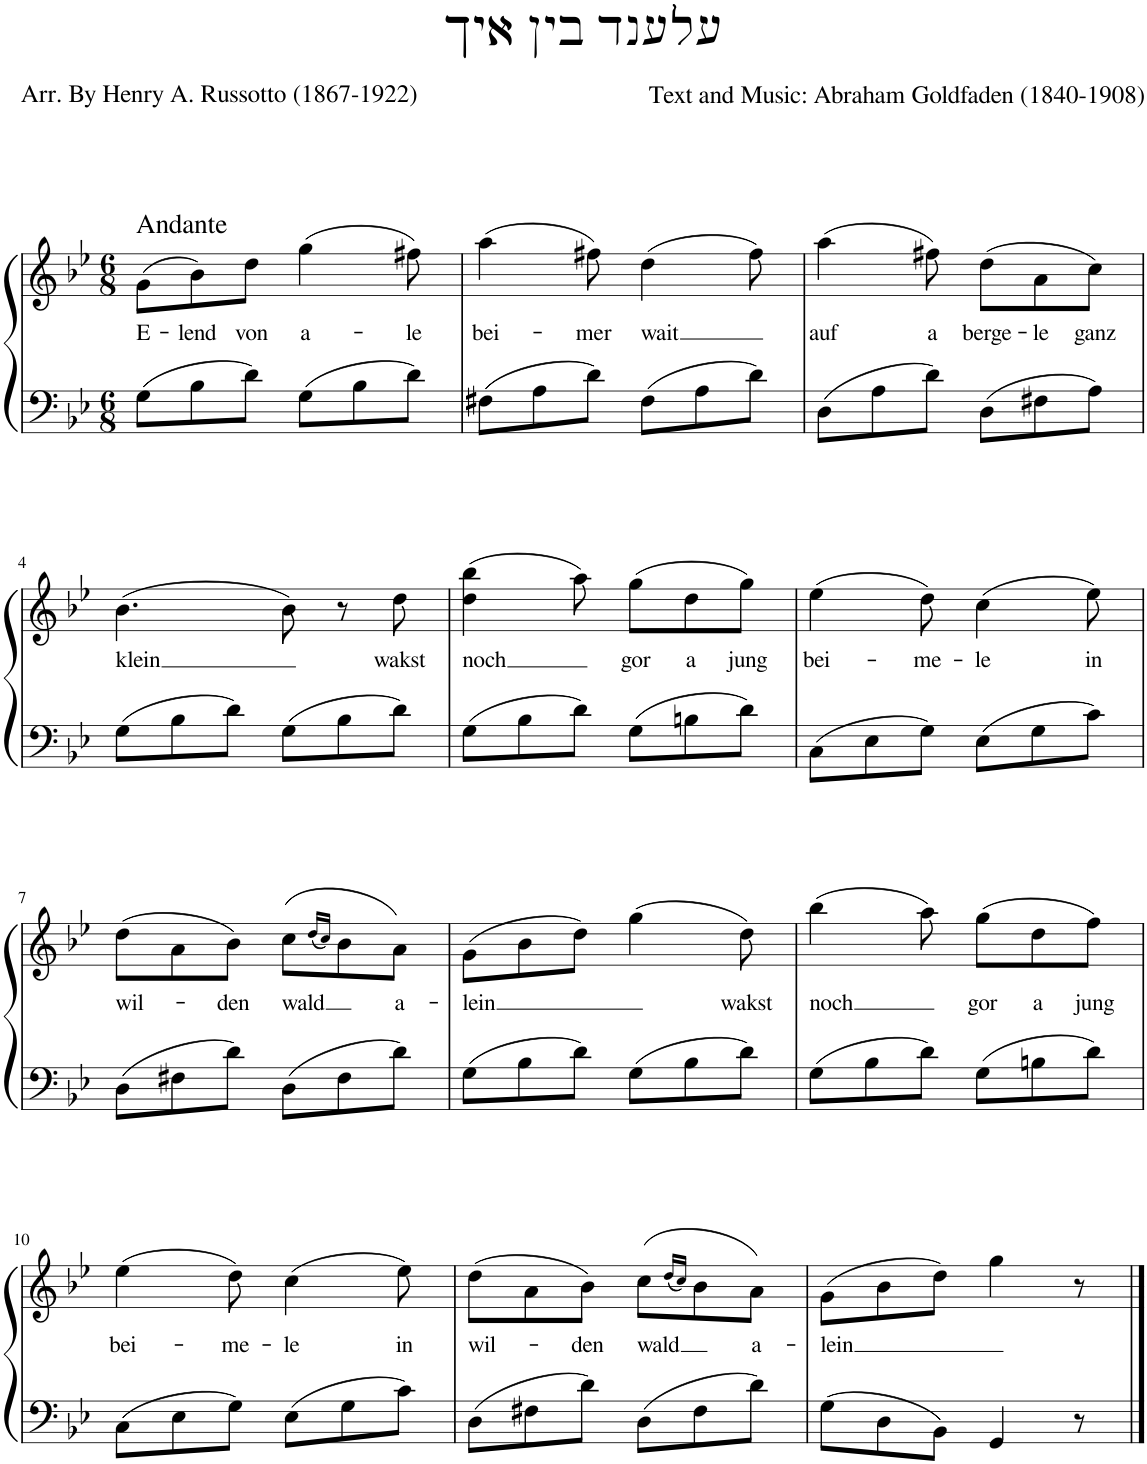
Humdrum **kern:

**kern	**kern	**text
*part1	*part1	*part1
*staff2	*staff1	*staff1
*I"Klavier	*	*
*I'Klav.	*	*
*clefF4	*clefG2	*
*k[b-e-]	*k[b-e-]	*
*M6/8	*M6/8	*
=1	=1	=1
!	!LO:TX:a:t=Andante	!
!	!	!LO:LY:b
8G\L	(8g\L	E-
!	!	!LO:LY:b
8B-\	8b-\)	-lend
!	!	!LO:LY:b
8d\J	8dd\J	von
!	!	!LO:LY:b
8G\L	(4gg\	a-
8B-\	.	.
!	!	!LO:LY:b
8d\J	8ff#X\)	-le
=2	=2	=2
!	!	!LO:LY:b
8F#X\L	(4aa\	bei-
8A\	.	.
!	!	!LO:LY:b
8d\J	8ff#X\)	-mer
!	!	!LO:LY:b
8F#\L	(4dd\	wait
8A\	.	.
8d\J	8ff#\)	.
=3	=3	=3
!	!	!LO:LY:b
8D\L	(4aa\	auf
8A\	.	.
!	!	!LO:LY:b
8d\J	8ff#X\)	a
!	!	!LO:LY:b
8D\L	(8dd\L	berge-
!	!	!LO:LY:b
8F#X\	8a\	-le
!	!	!LO:LY:b
8A\J	8cc\J)	ganz
!!LO:LB:g=z
=4	=4	=4
!	!	!LO:LY:b
8G\L	(4.b-\	klein
8B-\	.	.
8d\J	.	.
8G\L	8b-\)	.
8B-\	8r	.
!	!	!LO:LY:b
8d\J	8dd\	wakst
=5	=5	=5
!	!	!LO:LY:b
8G\L	(4dd\ 4bb-\	noch
8B-\	.	.
8d\J	8aa\)	.
!	!	!LO:LY:b
8G\L	(8gg\L	gor
!	!	!LO:LY:b
8Bn\	8dd\	a
!	!	!LO:LY:b
8d\J	8gg\J)	jung
=6	=6	=6
!	!	!LO:LY:b
8C\L	(4ee-\	bei-
8E-\	.	.
!	!	!LO:LY:b
8G\J	8dd\)	-me-
!	!	!LO:LY:b
8E-\L	(4cc\	-le
8G\	.	.
!	!	!LO:LY:b
8c\J	8ee-\)	in
!!LO:LB:g=z
=7	=7	=7
!	!	!LO:LY:b
8D\L	(8dd\L	wil-
8F#X\	8a\	.
!	!	!LO:LY:b
8d\J	8b-\J)	-den
!	!	!LO:LY:b
8D\L	(8cc\L	wald
.	(16qdd/LL	.
.	16qcc/JJ)	.
8F#\	8b-\	.
!	!	!LO:LY:b
8d\J	8a\J)	a-
=8	=8	=8
!	!	!LO:LY:b
8G\L	(8g\L	-lein
8B-\	8b-\	.
8d\J	8dd\J)	.
8G\L	(4gg\	.
8B-\	.	.
!	!	!LO:LY:b
8d\J	8dd\)	wakst
=9	=9	=9
!	!	!LO:LY:b
8G\L	(4bb-\	noch
8B-\	.	.
8d\J	8aa\)	.
!	!	!LO:LY:b
8G\L	(8gg\L	gor
!	!	!LO:LY:b
8Bn\	8dd\	a
!	!	!LO:LY:b
8d\J	8ff\J)	jung
!!LO:LB:g=z
=10	=10	=10
!	!	!LO:LY:b
8C\L	(4ee-\	bei-
8E-\	.	.
!	!	!LO:LY:b
8G\J	8dd\)	-me-
!	!	!LO:LY:b
8E-\L	(4cc\	-le
8G\	.	.
!	!	!LO:LY:b
8c\J	8ee-\)	in
=11	=11	=11
!	!	!LO:LY:b
8D\L	(8dd\L	wil-
8F#X\	8a\	.
!	!	!LO:LY:b
8d\J	8b-\J)	-den
!	!	!LO:LY:b
8D\L	(8cc\L	-wald
.	(16qdd/LL	.
.	16qcc/JJ)	.
8F#\	8b-\	.
!	!	!LO:LY:b
8d\J	8a\J)	a-
=12	=12	=12
!	!	!LO:LY:b
8G\L	(8g\L	-lein
8D\	8b-\	.
8BB-\J	8dd\J)	.
4GG/	4gg\	.
8r	8r	.
==	==	==
*-	*-	*-
